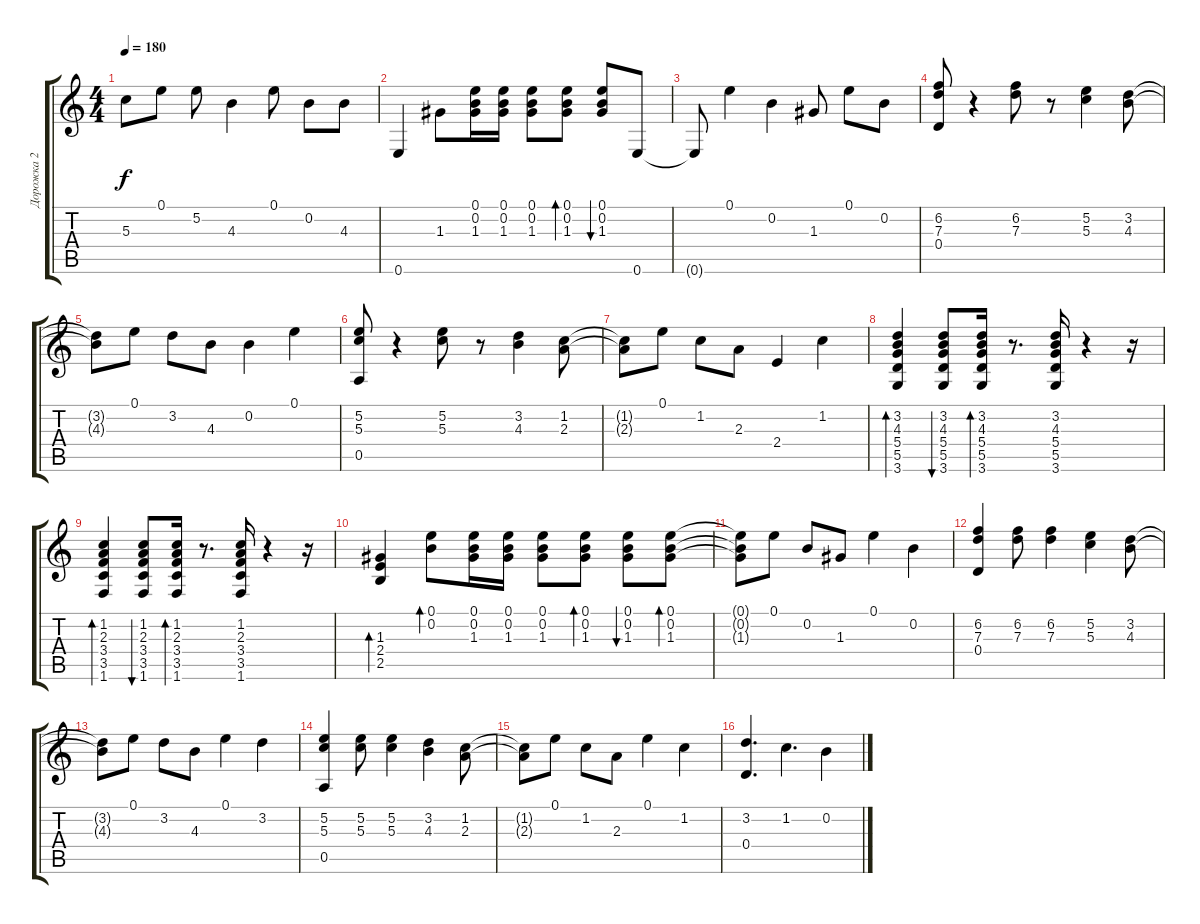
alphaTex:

\track ("Дорожка 2" "Дорожка 2") {instrument acousticguitarsteel}
\staff {score tabs}
\tuning (E4 B3 G3 D3 A2 E2) {hide}
\ts (4 4)
\tempo 180
\clef g2
\ks c
5.3{t}.8{dy f} 0.1.8 5.2.8 4.3.4 0.1.8 0.2.8 4.3.8 |
0.6.4 1.3.8 (0.1 0.2 1.3).16 (0.1 0.2 1.3).16 (0.1 0.2 1.3).8 (0.1 0.2 1.3).8{bd 30} (0.1 0.2 1.3).8{bu 30} 0.6.8 |
0.6{t}.8 0.1.4 0.2.4 1.3.8 0.1.8 0.2.8 |
(6.2 7.3 0.4).8 r.4 (6.2 7.3).8 r.8 (5.2 5.3).4 (3.2 4.3).8 |
(3.2{t} 4.3{t}).8 0.1.8 3.2.8 4.3.8 0.2.4 0.1.4 |
(5.2 5.3 0.5).8 r.4 (5.2 5.3).8 r.8 (3.2 4.3).4 (1.2 2.3).8 |
(1.2{t} 2.3{t}).8 0.1.8 1.2.8 2.3.8 2.4.4 1.2.4 |
(3.2 4.3 5.4 5.5 3.6).4{bd 30} (3.2 4.3 5.4 5.5 3.6).8{bu 30} (3.2 4.3 5.4 5.5 3.6).16{bd 30} r.8{d} (3.2 4.3 5.4 5.5 3.6).16 r.4 r.16 |
(1.2 2.3 3.4 3.5 1.6).4{bd 30} (1.2 2.3 3.4 3.5 1.6).8{bu 30} (1.2 2.3 3.4 3.5 1.6).16{bd 30} r.8{d} (1.2 2.3 3.4 3.5 1.6).16 r.4 r.16 |
(1.3 2.4 2.5).4{bd 30} (0.1 0.2).8{bd 30} (0.1 0.2 1.3).16 (0.1 0.2 1.3).16 (0.1 0.2 1.3).8 (0.1 0.2 1.3).8{bd 30} (0.1 0.2 1.3).8{bu 30} (0.1 0.2 1.3).8{bd 30} |
(0.1{t} 0.2{t} 1.3{t}).8 0.1.8 0.2.8 1.3.8 0.1.4 0.2.4 |
(6.2 7.3 0.4).4 (6.2 7.3).8 (6.2 7.3).4 (5.2 5.3).4 (3.2 4.3).8 |
(3.2{t} 4.3{t}).8 0.1.8 3.2.8 4.3.8 0.1.4 3.2.4 |
(5.2 5.3 0.5).4 (5.2 5.3).8 (5.2 5.3).4 (3.2 4.3).4 (1.2 2.3).8 |
(1.2{t} 2.3{t}).8 0.1.8 1.2.8 2.3.8 0.1.4 1.2.4 |
(3.2 0.4).4{d} 1.2.4{d} 0.2.4
